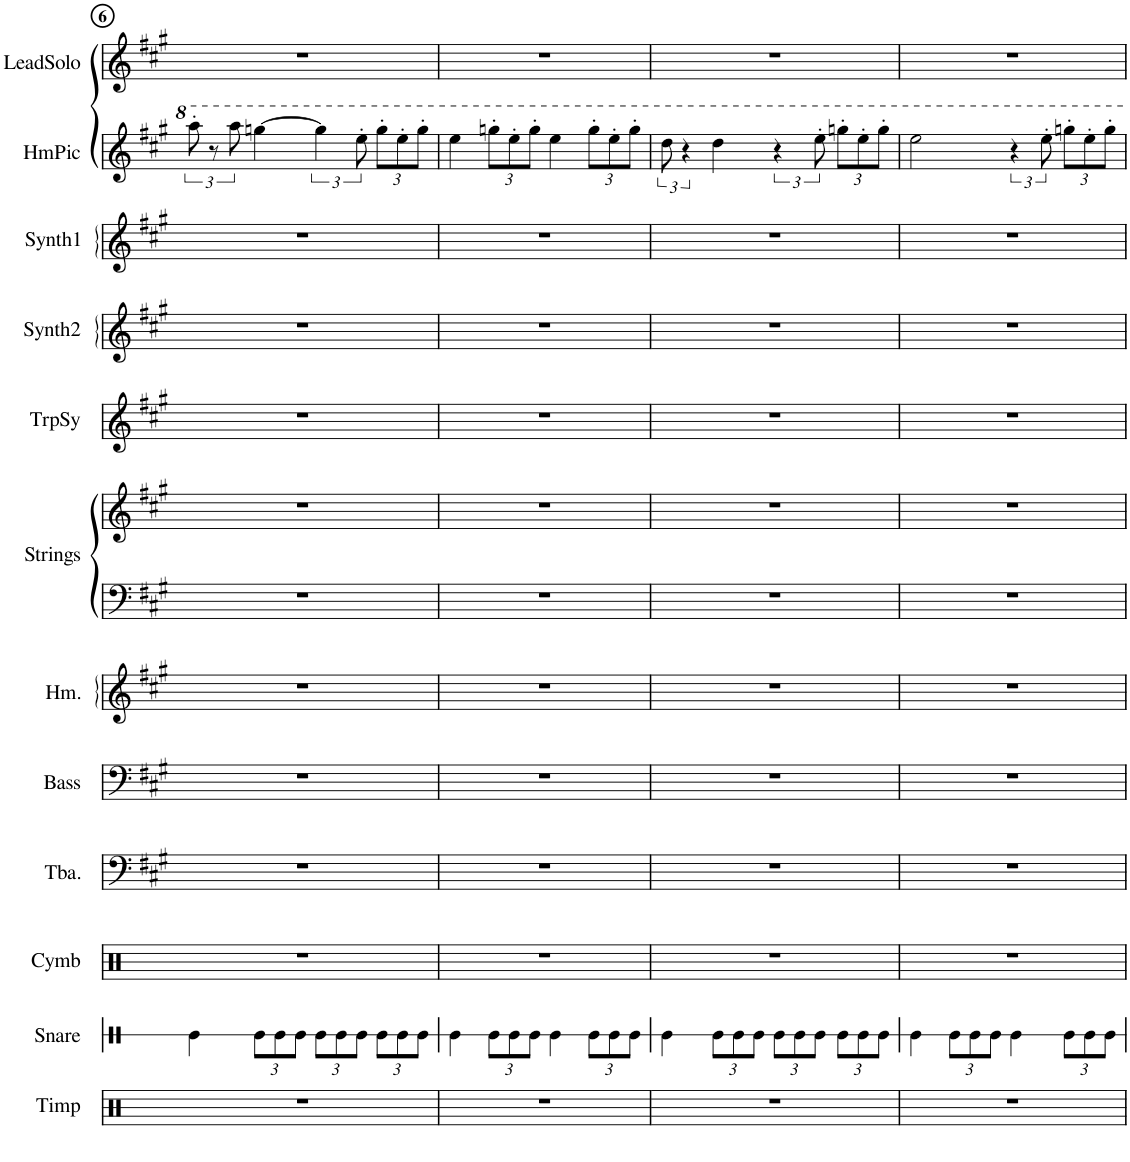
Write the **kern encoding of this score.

**kern	**kern	**kern	**kern	**kern	**kern	**kern	**kern	**kern	**kern	**kern	**kern	**kern
*part12	*part11	*part10	*part9	*part8	*part7	*part6	*part6	*part5	*part4	*part3	*part2	*part1
*staff13	*staff12	*staff11	*staff10	*staff9	*staff8	*staff7	*staff6	*staff5	*staff4	*staff3	*staff2	*staff1
*I"Timp	*I"Snare	*I"Cymb	*I"Tuba	*I"Bass	*I"Hm.	*I"Strings	*	*I"TrpSy	*I"Synth2	*I"Synth1	*I"HmPic	*I"LeadSolo
*I'Timp	*I'Snare	*I'Cymb	*I'Tba.	*I'Bass	*I'Hm.	*I'Strings	*	*I'TrpSy	*I'Synth2	*I'Synth1	*I'HmPic	*I'LeadSolo
!!LO:PB:g=z
*clefX	*clefX	*clefX	*clefF4	*clefF4	*clefG2	*clefF4	*clefG2	*clefG2	*clefG2	*clefG2	*clefG2	*clefG2
*	*	*	*	*Trd7c12	*	*	*	*	*	*	*	*
*k[]	*k[]	*k[]	*k[f#c#g#]	*k[f#c#g#]	*k[f#c#g#]	*k[f#c#g#]	*k[f#c#g#]	*k[f#c#g#]	*k[f#c#g#]	*k[f#c#g#]	*k[f#c#g#]	*k[f#c#g#]
*M4/4	*M4/4	*M4/4	*M4/4	*M4/4	*M4/4	*M4/4	*M4/4	*M4/4	*M4/4	*M4/4	*M4/4	*M4/4
=6	=6	=6	=6	=6	=6	=6	=6	=6	=6	=6	=6	=6
1r	4Re\	1r	1r	1r	1r	1r	1r	1r	1r	1r	12aaa'\	1r
.	.	.	.	.	.	.	.	.	.	.	12r	.
.	.	.	.	.	.	.	.	.	.	.	12aaa\	.
*	*Xbrackettup	*	*	*	*	*	*	*	*	*	*	*
.	12Re\L	.	.	.	.	.	.	.	.	.	[4gggn\	.
.	12Re\	.	.	.	.	.	.	.	.	.	.	.
.	12Re\J	.	.	.	.	.	.	.	.	.	.	.
.	12Re\L	.	.	.	.	.	.	.	.	.	6ggg\]	.
.	12Re\	.	.	.	.	.	.	.	.	.	.	.
.	12Re\J	.	.	.	.	.	.	.	.	.	12eee'\	.
*	*	*	*	*	*	*	*	*	*	*	*Xbrackettup	*
.	12Re\L	.	.	.	.	.	.	.	.	.	12ggg'\L	.
.	12Re\	.	.	.	.	.	.	.	.	.	12eee'\	.
.	12Re\J	.	.	.	.	.	.	.	.	.	12ggg'\J	.
=7	=7	=7	=7	=7	=7	=7	=7	=7	=7	=7	=7	=7
1r	4Re\	1r	1r	1r	1r	1r	1r	1r	1r	1r	4eee\	1r
.	12Re\L	.	.	.	.	.	.	.	.	.	12gggn'\L	.
.	12Re\	.	.	.	.	.	.	.	.	.	12eee'\	.
.	12Re\J	.	.	.	.	.	.	.	.	.	12ggg'\J	.
.	4Re\	.	.	.	.	.	.	.	.	.	4eee\	.
.	12Re\L	.	.	.	.	.	.	.	.	.	12ggg'\L	.
.	12Re\	.	.	.	.	.	.	.	.	.	12eee'\	.
.	12Re\J	.	.	.	.	.	.	.	.	.	12ggg'\J	.
=8	=8	=8	=8	=8	=8	=8	=8	=8	=8	=8	=8	=8
*	*	*	*	*	*	*	*	*	*	*	*brackettup	*
1r	4Re\	1r	1r	1r	1r	1r	1r	1r	1r	1r	12ddd\	1r
.	.	.	.	.	.	.	.	.	.	.	6r	.
.	12Re\L	.	.	.	.	.	.	.	.	.	4ddd\	.
.	12Re\	.	.	.	.	.	.	.	.	.	.	.
.	12Re\J	.	.	.	.	.	.	.	.	.	.	.
.	12Re\L	.	.	.	.	.	.	.	.	.	6r	.
.	12Re\	.	.	.	.	.	.	.	.	.	.	.
.	12Re\J	.	.	.	.	.	.	.	.	.	12eee'\	.
*	*	*	*	*	*	*	*	*	*	*	*Xbrackettup	*
.	12Re\L	.	.	.	.	.	.	.	.	.	12gggn'\L	.
.	12Re\	.	.	.	.	.	.	.	.	.	12eee'\	.
.	12Re\J	.	.	.	.	.	.	.	.	.	12ggg'\J	.
=9	=9	=9	=9	=9	=9	=9	=9	=9	=9	=9	=9	=9
1r	4Re\	1r	1r	1r	1r	1r	1r	1r	1r	1r	2eee\	1r
.	12Re\L	.	.	.	.	.	.	.	.	.	.	.
.	12Re\	.	.	.	.	.	.	.	.	.	.	.
.	12Re\J	.	.	.	.	.	.	.	.	.	.	.
*	*	*	*	*	*	*	*	*	*	*	*brackettup	*
.	4Re\	.	.	.	.	.	.	.	.	.	6r	.
.	.	.	.	.	.	.	.	.	.	.	12eee'\	.
*	*	*	*	*	*	*	*	*	*	*	*Xbrackettup	*
.	12Re\L	.	.	.	.	.	.	.	.	.	12gggn'\L	.
.	12Re\	.	.	.	.	.	.	.	.	.	12eee'\	.
.	12Re\J	.	.	.	.	.	.	.	.	.	12ggg'\J	.
=	=	=	=	=	=	=	=	=	=	=	=	=
*-	*-	*-	*-	*-	*-	*-	*-	*-	*-	*-	*-	*-
